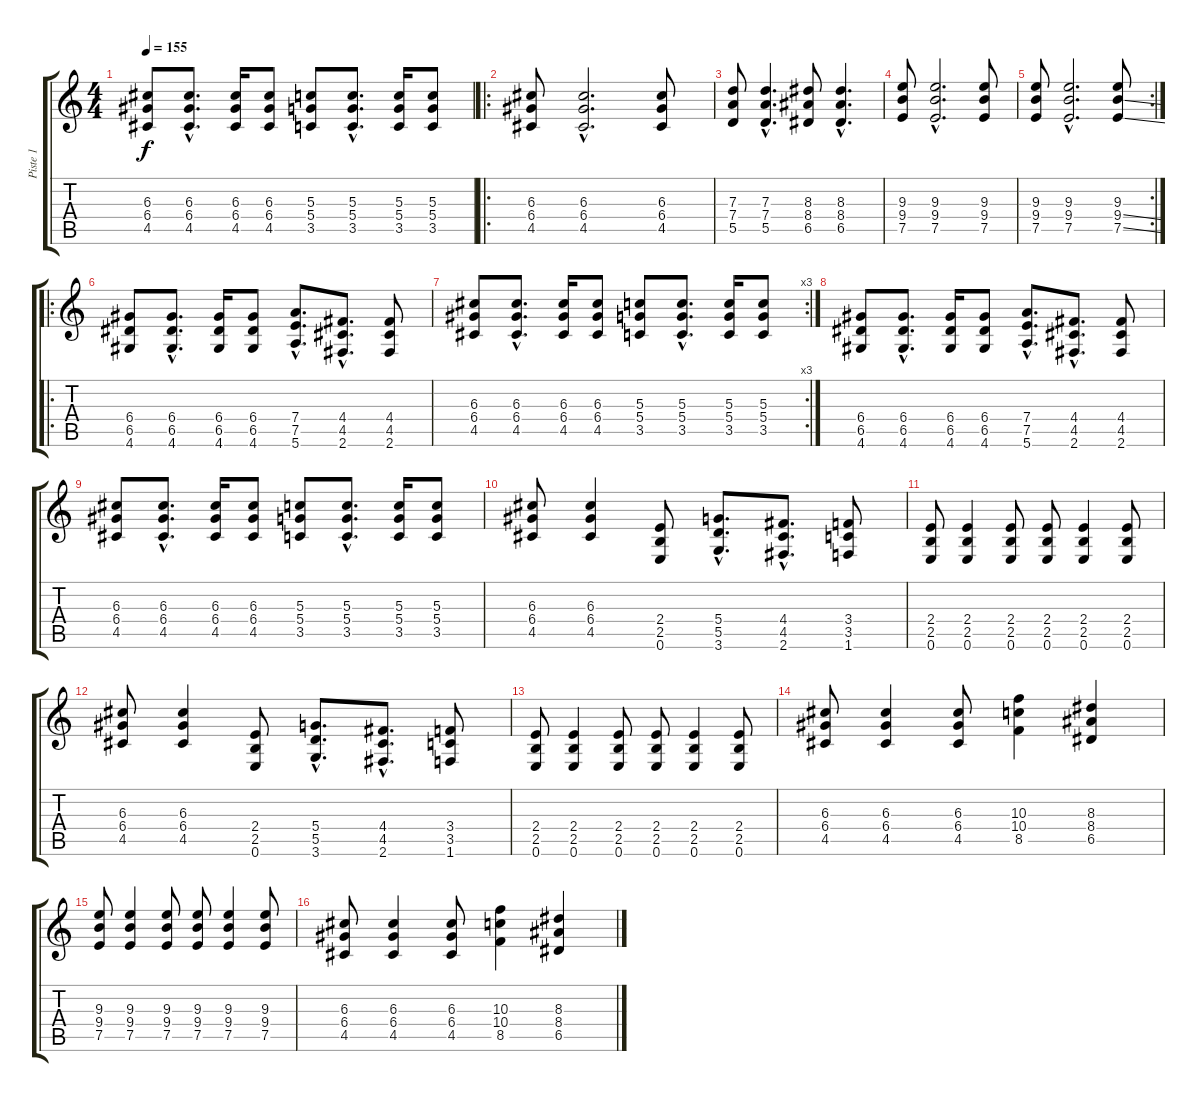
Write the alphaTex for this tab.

\track ("Piste 1" "Piste 1") {instrument distortionguitar}
\staff {score tabs}
\tuning (E4 B3 G3 D3 A2 E2) {hide}
\ts (4 4)
\tempo 155
\clef g2
\ks c
(6.3 6.4 4.5).8{dy f} (6.3{hac} 6.4{hac} 4.5{hac}).8{d} (6.3 6.4 4.5).16 (6.3 6.4 4.5).8 (5.3 5.4 3.5).8 (5.3{hac} 5.4{hac} 3.5{hac}).8{d} (5.3 5.4 3.5).16 (5.3 5.4 3.5).8 |
\ro
(6.3 6.4 4.5).8 (6.3{hac} 6.4{hac} 4.5{hac}).2{d} (6.3 6.4 4.5).8 |
(7.3 7.4 5.5).8 (7.3{hac} 7.4{hac} 5.5{hac}).4{d} (8.3 8.4 6.5).8 (8.3{hac} 8.4{hac} 6.5{hac}).4{d} |
(9.3 9.4 7.5).8 (9.3{hac} 9.4{hac} 7.5{hac}).2{d} (9.3 9.4 7.5).8 |
\rc 2
(9.3 9.4 7.5).8 (9.3{hac} 9.4{hac} 7.5{hac}).2{d} (9.3 9.4{ss} 7.5{ss}).8 |
\ro
(6.4 6.5 4.6).8 (6.4{hac} 6.5{hac} 4.6{hac}).8{d} (6.4 6.5 4.6).16 (6.4 6.5 4.6).8 (7.4{hac} 7.5{hac} 5.6{hac}).8{d} (4.4{hac} 4.5{hac} 2.6{hac}).8{d} (4.4 4.5 2.6).8 |
\rc 3
(6.3 6.4 4.5).8 (6.3{hac} 6.4{hac} 4.5{hac}).8{d} (6.3 6.4 4.5).16 (6.3 6.4 4.5).8 (5.3 5.4 3.5).8 (5.3{hac} 5.4{hac} 3.5{hac}).8{d} (5.3 5.4 3.5).16 (5.3 5.4 3.5).8 |
(6.4 6.5 4.6).8 (6.4{hac} 6.5{hac} 4.6{hac}).8{d} (6.4 6.5 4.6).16 (6.4 6.5 4.6).8 (7.4{hac} 7.5{hac} 5.6{hac}).8{d} (4.4{hac} 4.5{hac} 2.6{hac}).8{d} (4.4 4.5 2.6).8 |
(6.3 6.4 4.5).8 (6.3{hac} 6.4{hac} 4.5{hac}).8{d} (6.3 6.4 4.5).16 (6.3 6.4 4.5).8 (5.3 5.4 3.5).8 (5.3{hac} 5.4{hac} 3.5{hac}).8{d} (5.3 5.4 3.5).16 (5.3 5.4 3.5).8 |
(6.3 6.4 4.5).8 (6.3 6.4 4.5).4 (2.4 2.5 0.6).8 (5.4{hac} 5.5{hac} 3.6{hac}).8{d} (4.4{hac} 4.5{hac} 2.6{hac}).8{d} (3.4 3.5 1.6).8 |
(2.4 2.5 0.6).8 (2.4 2.5 0.6).4 (2.4 2.5 0.6).8 (2.4 2.5 0.6).8 (2.4 2.5 0.6).4 (2.4 2.5 0.6).8 |
(6.3 6.4 4.5).8 (6.3 6.4 4.5).4 (2.4 2.5 0.6).8 (5.4{hac} 5.5{hac} 3.6{hac}).8{d} (4.4{hac} 4.5{hac} 2.6{hac}).8{d} (3.4 3.5 1.6).8 |
(2.4 2.5 0.6).8 (2.4 2.5 0.6).4 (2.4 2.5 0.6).8 (2.4 2.5 0.6).8 (2.4 2.5 0.6).4 (2.4 2.5 0.6).8 |
(6.3 6.4 4.5).8 (6.3 6.4 4.5).4 (6.3 6.4 4.5).8 (10.3 10.4 8.5).4 (8.3 8.4 6.5).4 |
(9.3 9.4 7.5).8 (9.3 9.4 7.5).4 (9.3 9.4 7.5).8 (9.3 9.4 7.5).8 (9.3 9.4 7.5).4 (9.3 9.4 7.5).8 |
(6.3 6.4 4.5).8 (6.3 6.4 4.5).4 (6.3 6.4 4.5).8 (10.3 10.4 8.5).4 (8.3 8.4 6.5).4
